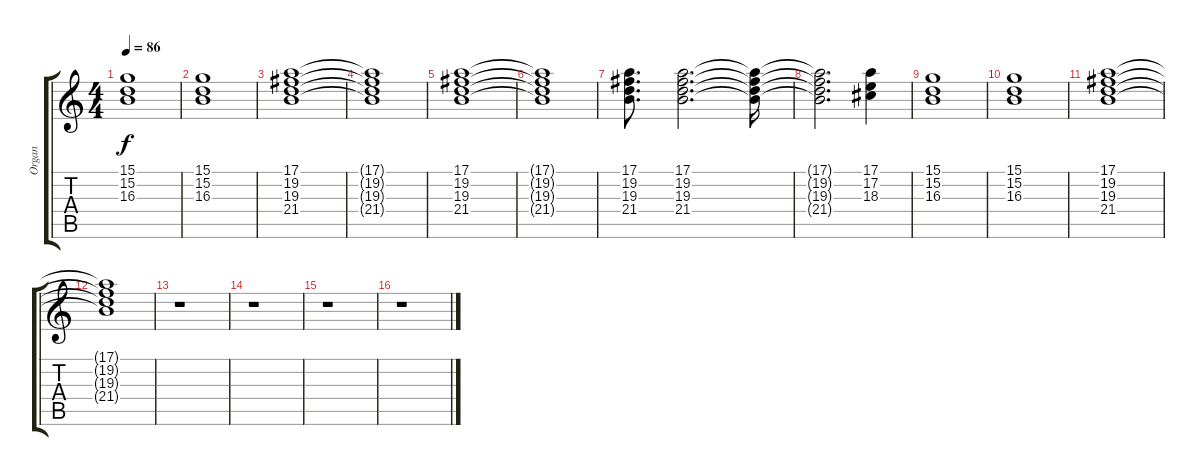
\track ("Organ" "Organ") {instrument drawbarorgan}
\staff {score tabs}
\tuning (E4 B3 G3 D3 A2 E2) {hide}
\ts (4 4)
\tempo 86
\clef g2
\ks c
(15.1 15.2 16.3).1{dy f} |
(15.1 15.2 16.3).1 |
(17.1 19.2 19.3 21.4).1 |
(17.1{t} 19.2{t} 19.3{t} 21.4{t}).1 |
(17.1 19.2 19.3 21.4).1 |
(17.1{t} 19.2{t} 19.3{t} 21.4{t}).1 |
(17.1 19.2 19.3 21.4).8{d} (17.1 19.2 19.3 21.4).2{d} (17.1{t} 19.2{t} 19.3{t} 21.4{t}).16 |
(17.1{t} 19.2{t} 19.3{t} 21.4{t}).2{d} (17.1 17.2 18.3).4 |
(15.1 15.2 16.3).1 |
(15.1 15.2 16.3).1 |
(17.1 19.2 19.3 21.4).1 |
(17.1{t} 19.2{t} 19.3{t} 21.4{t}).1 |
r.1 |
r.1 |
r.1 |
r.1
